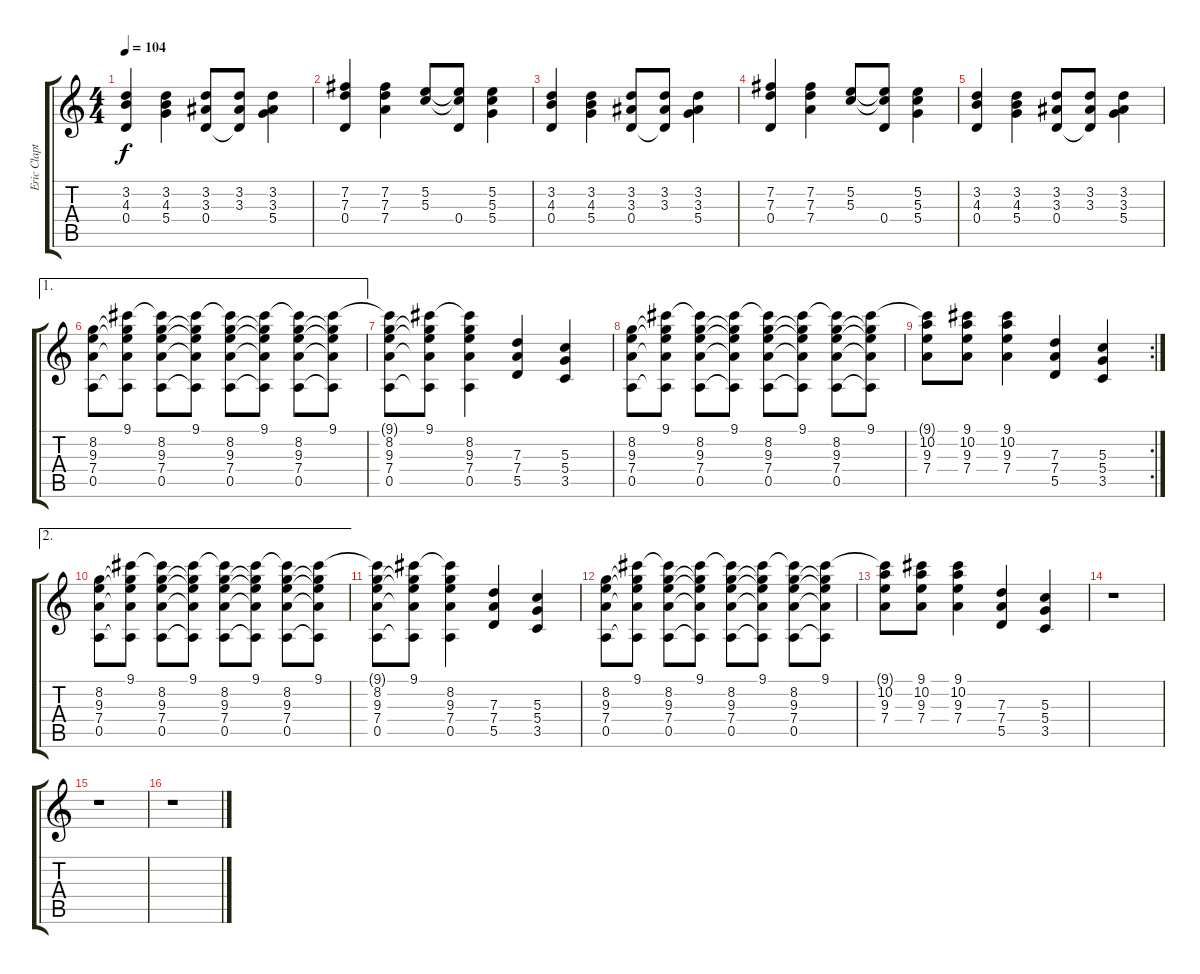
\track ("Eric Clapton(Rhythm)" "Eric Clapt") {instrument distortionguitar}
\staff {score tabs}
\tuning (E4 B3 G3 D3 A2 E2) {hide}
\ts (4 4)
\tempo 104
\clef g2
\ks c
(3.2 4.3 0.4).4{dy f} (3.2 4.3 5.4).4 (3.2 3.3 0.4).8 (3.2 3.3 0.4{t}).8 (3.2 3.3 5.4).4 |
(7.2 7.3 0.4).4 (7.2 7.3 7.4).4 (5.2 5.3).8 (5.2{t} 5.3{t} 0.4).8 (5.2 5.3 5.4).4 |
(3.2 4.3 0.4).4 (3.2 4.3 5.4).4 (3.2 3.3 0.4).8 (3.2 3.3 0.4{t}).8 (3.2 3.3 5.4).4 |
(7.2 7.3 0.4).4 (7.2 7.3 7.4).4 (5.2 5.3).8 (5.2{t} 5.3{t} 0.4).8 (5.2 5.3 5.4).4 |
(3.2 4.3 0.4).4 (3.2 4.3 5.4).4 (3.2 3.3 0.4).8 (3.2 3.3 0.4{t}).8 (3.2 3.3 5.4).4 |
\ae 1
(8.2 9.3 7.4 0.5).8 (9.1 8.2{t} 9.3{t} 7.4{t} 0.5{t}).8 (9.1{t} 8.2 9.3 7.4 0.5).8 (9.1 8.2{t} 9.3{t} 7.4{t} 0.5{t}).8 (9.1{t} 8.2 9.3 7.4 0.5).8 (9.1 8.2{t} 9.3{t} 7.4{t} 0.5{t}).8 (9.1{t} 8.2 9.3 7.4 0.5).8 (9.1 8.2{t} 9.3{t} 7.4{t} 0.5{t}).8 |
(9.1{t} 8.2 9.3 7.4 0.5).8 (9.1 8.2{t} 9.3{t} 7.4{t} 0.5{t}).8 (9.1{t} 8.2 9.3 7.4 0.5).4 (7.3 7.4 5.5).4 (5.3 5.4 3.5).4 |
(8.2 9.3 7.4 0.5).8 (9.1 8.2{t} 9.3{t} 7.4{t} 0.5{t}).8 (9.1{t} 8.2 9.3 7.4 0.5).8 (9.1 8.2{t} 9.3{t} 7.4{t} 0.5{t}).8 (9.1{t} 8.2 9.3 7.4 0.5).8 (9.1 8.2{t} 9.3{t} 7.4{t} 0.5{t}).8 (9.1{t} 8.2 9.3 7.4 0.5).8 (9.1 8.2{t} 9.3{t} 7.4{t} 0.5{t}).8 |
\rc 2
(9.1{t} 10.2 9.3 7.4).8 (9.1 10.2 9.3 7.4).8 (9.1 10.2 9.3 7.4).4 (7.3 7.4 5.5).4 (5.3 5.4 3.5).4 |
\ae 2
(8.2 9.3 7.4 0.5).8 (9.1 8.2{t} 9.3{t} 7.4{t} 0.5{t}).8 (9.1{t} 8.2 9.3 7.4 0.5).8 (9.1 8.2{t} 9.3{t} 7.4{t} 0.5{t}).8 (9.1{t} 8.2 9.3 7.4 0.5).8 (9.1 8.2{t} 9.3{t} 7.4{t} 0.5{t}).8 (9.1{t} 8.2 9.3 7.4 0.5).8 (9.1 8.2{t} 9.3{t} 7.4{t} 0.5{t}).8 |
(9.1{t} 8.2 9.3 7.4 0.5).8 (9.1 8.2{t} 9.3{t} 7.4{t} 0.5{t}).8 (9.1{t} 8.2 9.3 7.4 0.5).4 (7.3 7.4 5.5).4 (5.3 5.4 3.5).4 |
(8.2 9.3 7.4 0.5).8 (9.1 8.2{t} 9.3{t} 7.4{t} 0.5{t}).8 (9.1{t} 8.2 9.3 7.4 0.5).8 (9.1 8.2{t} 9.3{t} 7.4{t} 0.5{t}).8 (9.1{t} 8.2 9.3 7.4 0.5).8 (9.1 8.2{t} 9.3{t} 7.4{t} 0.5{t}).8 (9.1{t} 8.2 9.3 7.4 0.5).8 (9.1 8.2{t} 9.3{t} 7.4{t} 0.5{t}).8 |
(9.1{t} 10.2 9.3 7.4).8 (9.1 10.2 9.3 7.4).8 (9.1 10.2 9.3 7.4).4 (7.3 7.4 5.5).4 (5.3 5.4 3.5).4 |
r.1 |
r.1 |
r.1
